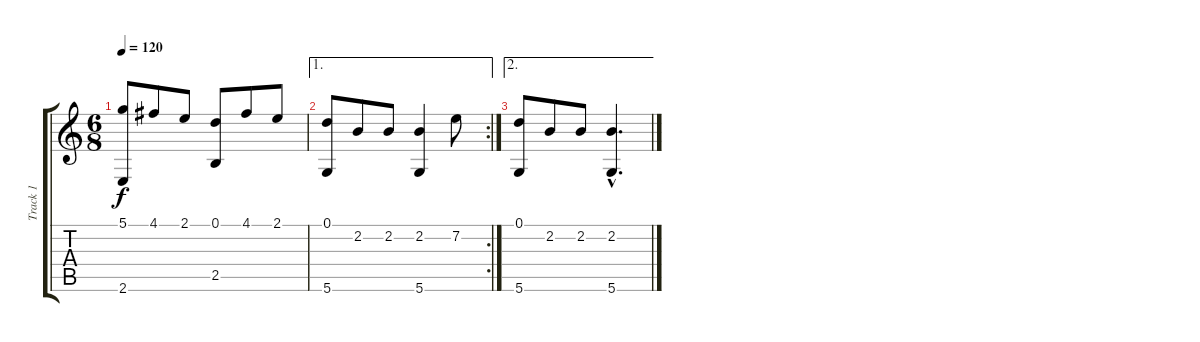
\track ("Track 1" "Track 1") {instrument acousticguitarnylon}
\staff {score tabs}
\tuning (D4 A3 G3 D3 A2 D2) {hide}
\ts (6 8)
\tempo 120
\clef g2
\ks c
(5.1 2.6).8{dy f} 4.1.8 2.1.8 (0.1 2.5).8 4.1.8 2.1.8 |
\ae 1
\rc 2
(0.1 5.6).8 2.2.8 2.2.8 (2.2 5.6).4 7.2.8 |
\ae 2
(0.1 5.6).8 2.2.8 2.2.8 (2.2{hac} 5.6{hac}).4{d}
